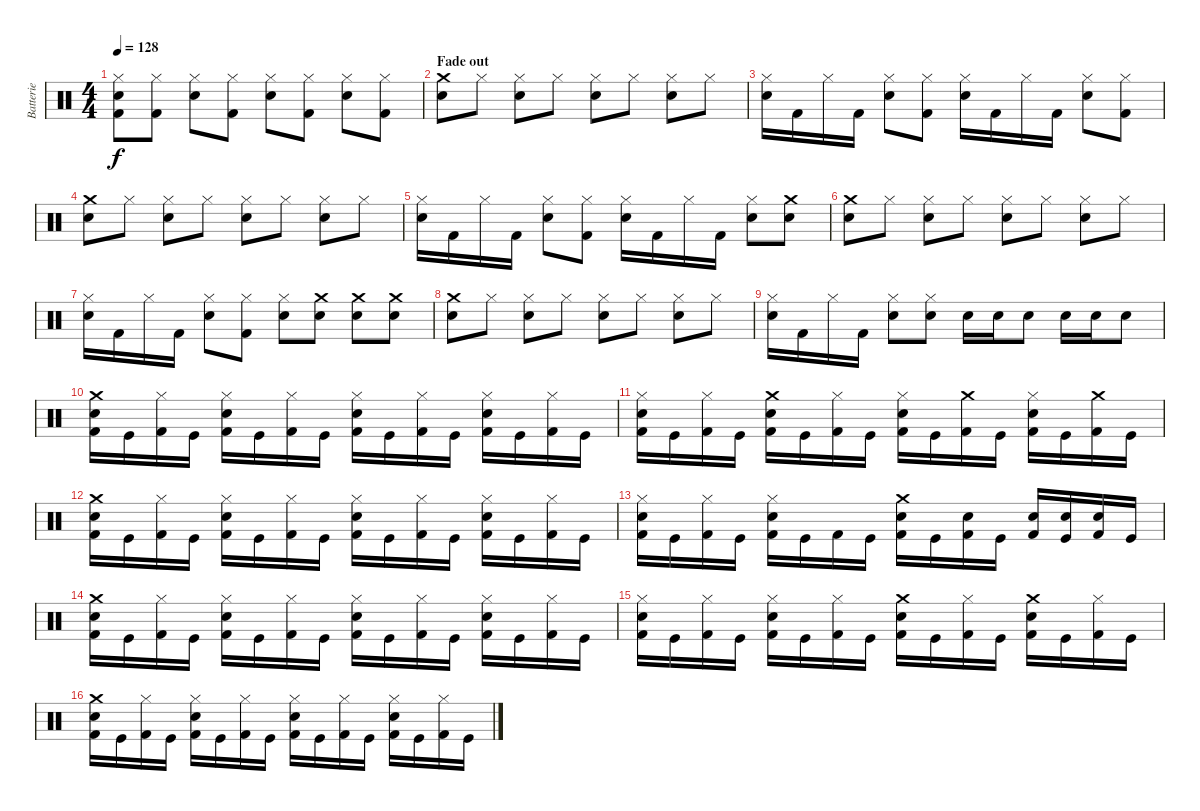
\track ("Batterie" "Batterie") {instrument percussion}
\staff {score}
\articulation defaults
\ts (4 4)
\tempo 128
\clef neutral
\ks c
("Kick (hit) 2" "Snare (hit) 2" "Hi-Hat (closed)").8{dy f} ("Hi-Hat (closed)" "Kick (hit) 2").8 ("Snare (hit) 2" "Hi-Hat (closed)").8 ("Kick (hit) 2" "Hi-Hat (closed)").8 ("Hi-Hat (closed)" "Snare (hit) 2").8 ("Kick (hit) 2" "Hi-Hat (closed)").8 ("Hi-Hat (closed)" "Snare (hit) 2").8 ("Kick (hit) 2" "Hi-Hat (closed)").8 |
\section ("" "Fade out")
("Crash medium (hit)" "Snare (hit) 2").8 "Hi-Hat (closed)".8 ("Snare (hit) 2" "Hi-Hat (closed)").8 "Hi-Hat (closed)".8 ("Snare (hit) 2" "Hi-Hat (closed)").8 "Hi-Hat (closed)".8 ("Snare (hit) 2" "Hi-Hat (closed)").8 "Hi-Hat (closed)".8 |
("Snare (hit) 2" "Hi-Hat (closed)").16 "Kick (hit) 2".16 "Hi-Hat (closed)".16 "Kick (hit) 2".16 ("Snare (hit) 2" "Hi-Hat (closed)").8 ("Kick (hit) 2" "Hi-Hat (closed)").8 ("Snare (hit) 2" "Hi-Hat (closed)").16 "Kick (hit) 2".16 "Hi-Hat (closed)".16 "Kick (hit) 2".16 ("Snare (hit) 2" "Hi-Hat (closed)").8 ("Kick (hit) 2" "Hi-Hat (closed)").8 |
("Crash medium (hit)" "Snare (hit) 2").8 "Hi-Hat (closed)".8 ("Snare (hit) 2" "Hi-Hat (closed)").8 "Hi-Hat (closed)".8 ("Snare (hit) 2" "Hi-Hat (closed)").8 "Hi-Hat (closed)".8 ("Snare (hit) 2" "Hi-Hat (closed)").8 "Hi-Hat (closed)".8 |
("Snare (hit) 2" "Hi-Hat (closed)").16 "Kick (hit) 2".16 "Hi-Hat (closed)".16 "Kick (hit) 2".16 ("Snare (hit) 2" "Hi-Hat (closed)").8 ("Kick (hit) 2" "Hi-Hat (closed)").8 ("Snare (hit) 2" "Hi-Hat (closed)").16 "Kick (hit) 2".16 "Hi-Hat (closed)".16 "Kick (hit) 2".16 ("Snare (hit) 2" "Hi-Hat (closed)").8 ("Snare (hit) 2" "Crash medium (hit)").8 |
("Crash medium (hit)" "Snare (hit) 2").8 "Hi-Hat (closed)".8 ("Snare (hit) 2" "Hi-Hat (closed)").8 "Hi-Hat (closed)".8 ("Snare (hit) 2" "Hi-Hat (closed)").8 "Hi-Hat (closed)".8 ("Snare (hit) 2" "Hi-Hat (closed)").8 "Hi-Hat (closed)".8 |
("Snare (hit) 2" "Hi-Hat (closed)").16 "Kick (hit) 2".16 "Hi-Hat (closed)".16 "Kick (hit) 2".16 ("Snare (hit) 2" "Hi-Hat (closed)").8 ("Kick (hit) 2" "Hi-Hat (closed)").8 ("Hi-Hat (closed)" "Snare (hit) 2").8 ("Crash medium (hit)" "Snare (hit) 2").8 ("Crash medium (hit)" "Snare (hit) 2").8 ("Crash medium (hit)" "Snare (hit) 2").8 |
("Crash medium (hit)" "Snare (hit) 2").8 "Hi-Hat (closed)".8 ("Snare (hit) 2" "Hi-Hat (closed)").8 "Hi-Hat (closed)".8 ("Snare (hit) 2" "Hi-Hat (closed)").8 "Hi-Hat (closed)".8 ("Snare (hit) 2" "Hi-Hat (closed)").8 "Hi-Hat (closed)".8 |
("Hi-Hat (closed)" "Snare (hit) 2").16 "Kick (hit) 2".16 "Hi-Hat (closed)".16 "Kick (hit) 2".16 ("Snare (hit) 2" "Hi-Hat (closed)").8 ("Hi-Hat (closed)" "Snare (hit) 2").8 "Snare (hit) 2".16 "Snare (hit) 2".16 "Snare (hit) 2".8 "Snare (hit) 2".16 "Snare (hit) 2".16 "Snare (hit) 2".8 |
("Snare (hit) 2" "Crash medium (hit)" "Kick (hit) 2").16{volume 14} "Kick (hit)".16 ("Hi-Hat (closed)" "Kick (hit) 2").16 "Kick (hit)".16 ("Snare (hit) 2" "Hi-Hat (closed)" "Kick (hit) 2").16 "Kick (hit)".16 ("Hi-Hat (closed)" "Kick (hit) 2").16 "Kick (hit)".16 ("Snare (hit) 2" "Hi-Hat (closed)" "Kick (hit) 2").16 "Kick (hit)".16 ("Hi-Hat (closed)" "Kick (hit) 2").16 "Kick (hit)".16 ("Snare (hit) 2" "Hi-Hat (closed)" "Kick (hit) 2").16 "Kick (hit)".16 ("Hi-Hat (closed)" "Kick (hit) 2").16 "Kick (hit)".16 |
("Snare (hit) 2" "Hi-Hat (closed)" "Kick (hit) 2").16 "Kick (hit)".16 ("Hi-Hat (closed)" "Kick (hit) 2").16 "Kick (hit)".16 ("Crash medium (hit)" "Snare (hit) 2" "Kick (hit) 2").16 "Kick (hit)".16 ("Hi-Hat (closed)" "Kick (hit) 2").16 "Kick (hit)".16 ("Snare (hit) 2" "Hi-Hat (closed)" "Kick (hit) 2").16 "Kick (hit)".16 ("Crash medium (hit)" "Kick (hit) 2").16 "Kick (hit)".16 ("Snare (hit) 2" "Hi-Hat (closed)" "Kick (hit) 2").16 "Kick (hit)".16 ("Crash medium (hit)" "Kick (hit) 2").16 "Kick (hit)".16 |
("Snare (hit) 2" "Crash medium (hit)" "Kick (hit) 2").16{volume 13} "Kick (hit)".16 ("Hi-Hat (closed)" "Kick (hit) 2").16 "Kick (hit)".16 ("Snare (hit) 2" "Hi-Hat (closed)" "Kick (hit) 2").16 "Kick (hit)".16 ("Hi-Hat (closed)" "Kick (hit) 2").16 "Kick (hit)".16 ("Snare (hit) 2" "Hi-Hat (closed)" "Kick (hit) 2").16 "Kick (hit)".16 ("Hi-Hat (closed)" "Kick (hit) 2").16 "Kick (hit)".16 ("Snare (hit) 2" "Hi-Hat (closed)" "Kick (hit) 2").16 "Kick (hit)".16 ("Hi-Hat (closed)" "Kick (hit) 2").16 "Kick (hit)".16 |
("Snare (hit) 2" "Hi-Hat (closed)" "Kick (hit) 2").16 "Kick (hit)".16 ("Hi-Hat (closed)" "Kick (hit) 2").16 "Kick (hit)".16 ("Snare (hit) 2" "Hi-Hat (closed)" "Kick (hit) 2").16 "Kick (hit)".16 "Kick (hit) 2".16 "Kick (hit)".16 ("Snare (hit) 2" "Crash medium (hit)" "Kick (hit) 2").16 "Kick (hit)".16 ("Snare (hit) 2" "Kick (hit) 2").16 "Kick (hit)".16 ("Snare (hit) 2" "Kick (hit) 2").16 ("Snare (hit) 2" "Kick (hit)").16 ("Snare (hit) 2" "Kick (hit) 2").16 "Kick (hit)".16 |
("Snare (hit) 2" "Crash medium (hit)" "Kick (hit) 2").16{volume 11} "Kick (hit)".16 ("Hi-Hat (closed)" "Kick (hit) 2").16 "Kick (hit)".16 ("Snare (hit) 2" "Hi-Hat (closed)" "Kick (hit) 2").16 "Kick (hit)".16 ("Hi-Hat (closed)" "Kick (hit) 2").16 "Kick (hit)".16 ("Snare (hit) 2" "Hi-Hat (closed)" "Kick (hit) 2").16 "Kick (hit)".16 ("Hi-Hat (closed)" "Kick (hit) 2").16 "Kick (hit)".16 ("Snare (hit) 2" "Hi-Hat (closed)" "Kick (hit) 2").16 "Kick (hit)".16 ("Hi-Hat (closed)" "Kick (hit) 2").16 "Kick (hit)".16 |
("Snare (hit) 2" "Hi-Hat (closed)" "Kick (hit) 2").16 "Kick (hit)".16 ("Hi-Hat (closed)" "Kick (hit) 2").16 "Kick (hit)".16 ("Snare (hit) 2" "Hi-Hat (closed)" "Kick (hit) 2").16 "Kick (hit)".16 ("Hi-Hat (closed)" "Kick (hit) 2").16 "Kick (hit)".16 ("Crash medium (hit)" "Snare (hit) 2" "Kick (hit) 2").16 "Kick (hit)".16 ("Hi-Hat (closed)" "Kick (hit) 2").16 "Kick (hit)".16 ("Crash medium (hit)" "Snare (hit) 2" "Kick (hit) 2").16 "Kick (hit)".16 ("Hi-Hat (closed)" "Kick (hit) 2").16 "Kick (hit)".16 |
("Snare (hit) 2" "Crash medium (hit)" "Kick (hit) 2").16{volume 10} "Kick (hit)".16 ("Hi-Hat (closed)" "Kick (hit) 2").16 "Kick (hit)".16 ("Snare (hit) 2" "Hi-Hat (closed)" "Kick (hit) 2").16 "Kick (hit)".16 ("Hi-Hat (closed)" "Kick (hit) 2").16 "Kick (hit)".16 ("Snare (hit) 2" "Hi-Hat (closed)" "Kick (hit) 2").16 "Kick (hit)".16 ("Hi-Hat (closed)" "Kick (hit) 2").16 "Kick (hit)".16 ("Snare (hit) 2" "Hi-Hat (closed)" "Kick (hit) 2").16 "Kick (hit)".16 ("Hi-Hat (closed)" "Kick (hit) 2").16 "Kick (hit)".16
